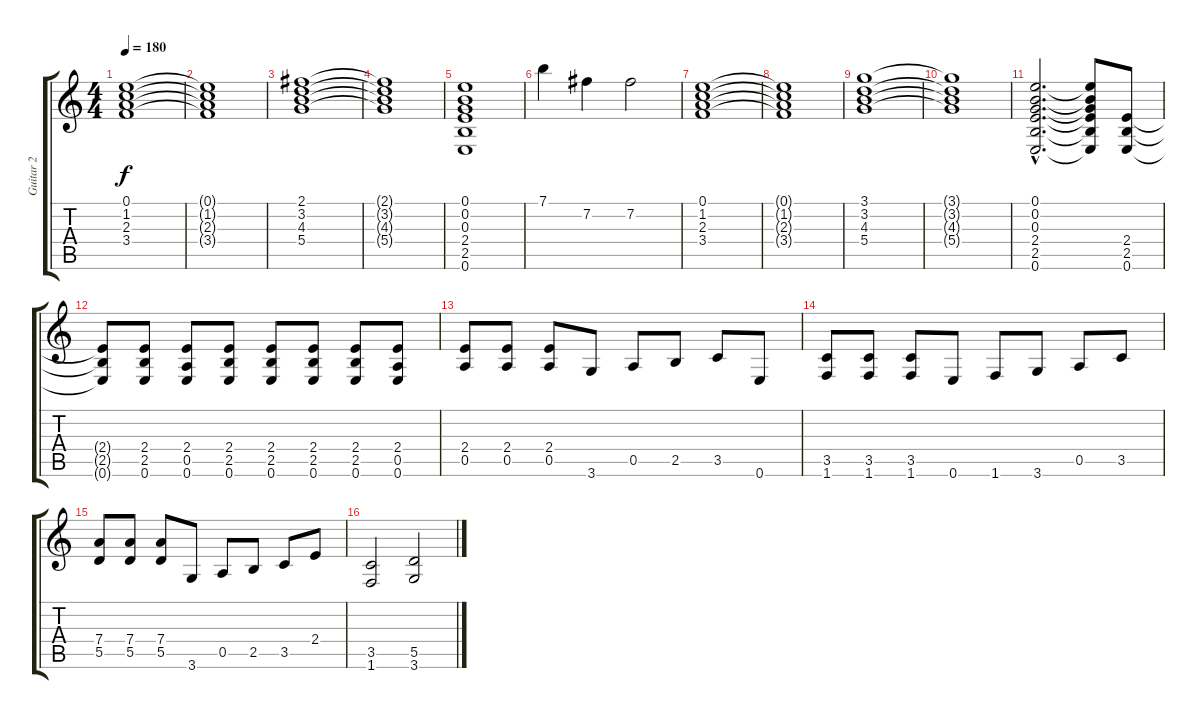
\track ("Guitar 2" "Guitar 2") {instrument electricguitarmuted}
\staff {score tabs}
\tuning (E4 B3 G3 D3 A2 E2) {hide}
\ts (4 4)
\tempo 180
\clef g2
\ks c
(0.1 1.2 2.3 3.4).1{dy f} |
(0.1{t} 1.2{t} 2.3{t} 3.4{t}).1 |
(2.1 3.2 4.3 5.4).1 |
(2.1{t} 3.2{t} 4.3{t} 5.4{t}).1 |
(0.1 0.2 0.3 2.4 2.5 0.6).1 |
7.1.4 7.2.4 7.2.2 |
(0.1 1.2 2.3 3.4).1 |
(0.1{t} 1.2{t} 2.3{t} 3.4{t}).1 |
(3.1 3.2 4.3 5.4).1 |
(3.1{t} 3.2{t} 4.3{t} 5.4{t}).1 |
(0.1{hac} 0.2{hac} 0.3{hac} 2.4{hac} 2.5{hac} 0.6{hac}).2{d} (0.1{t} 0.2{t} 0.3{t} 2.4{t} 2.5{t} 0.6{t}).8 (2.4 2.5 0.6).8 |
(2.4{t} 2.5{t} 0.6{t}).8 (2.4 2.5 0.6).8 (2.4 0.5 0.6).8 (2.4 2.5 0.6).8 (2.4 2.5 0.6).8 (2.4 2.5 0.6).8 (2.4 2.5 0.6).8 (2.4 0.5 0.6).8 |
(2.4 0.5).8 (2.4 0.5).8 (2.4 0.5).8 3.6.8 0.5.8 2.5.8 3.5.8 0.6.8 |
(3.5 1.6).8 (3.5 1.6).8 (3.5 1.6).8 0.6.8 1.6.8 3.6.8 0.5.8 3.5.8 |
(7.4 5.5).8 (7.4 5.5).8 (7.4 5.5).8 3.6.8 0.5.8 2.5.8 3.5.8 2.4.8 |
(3.5 1.6).2 (5.5 3.6).2
